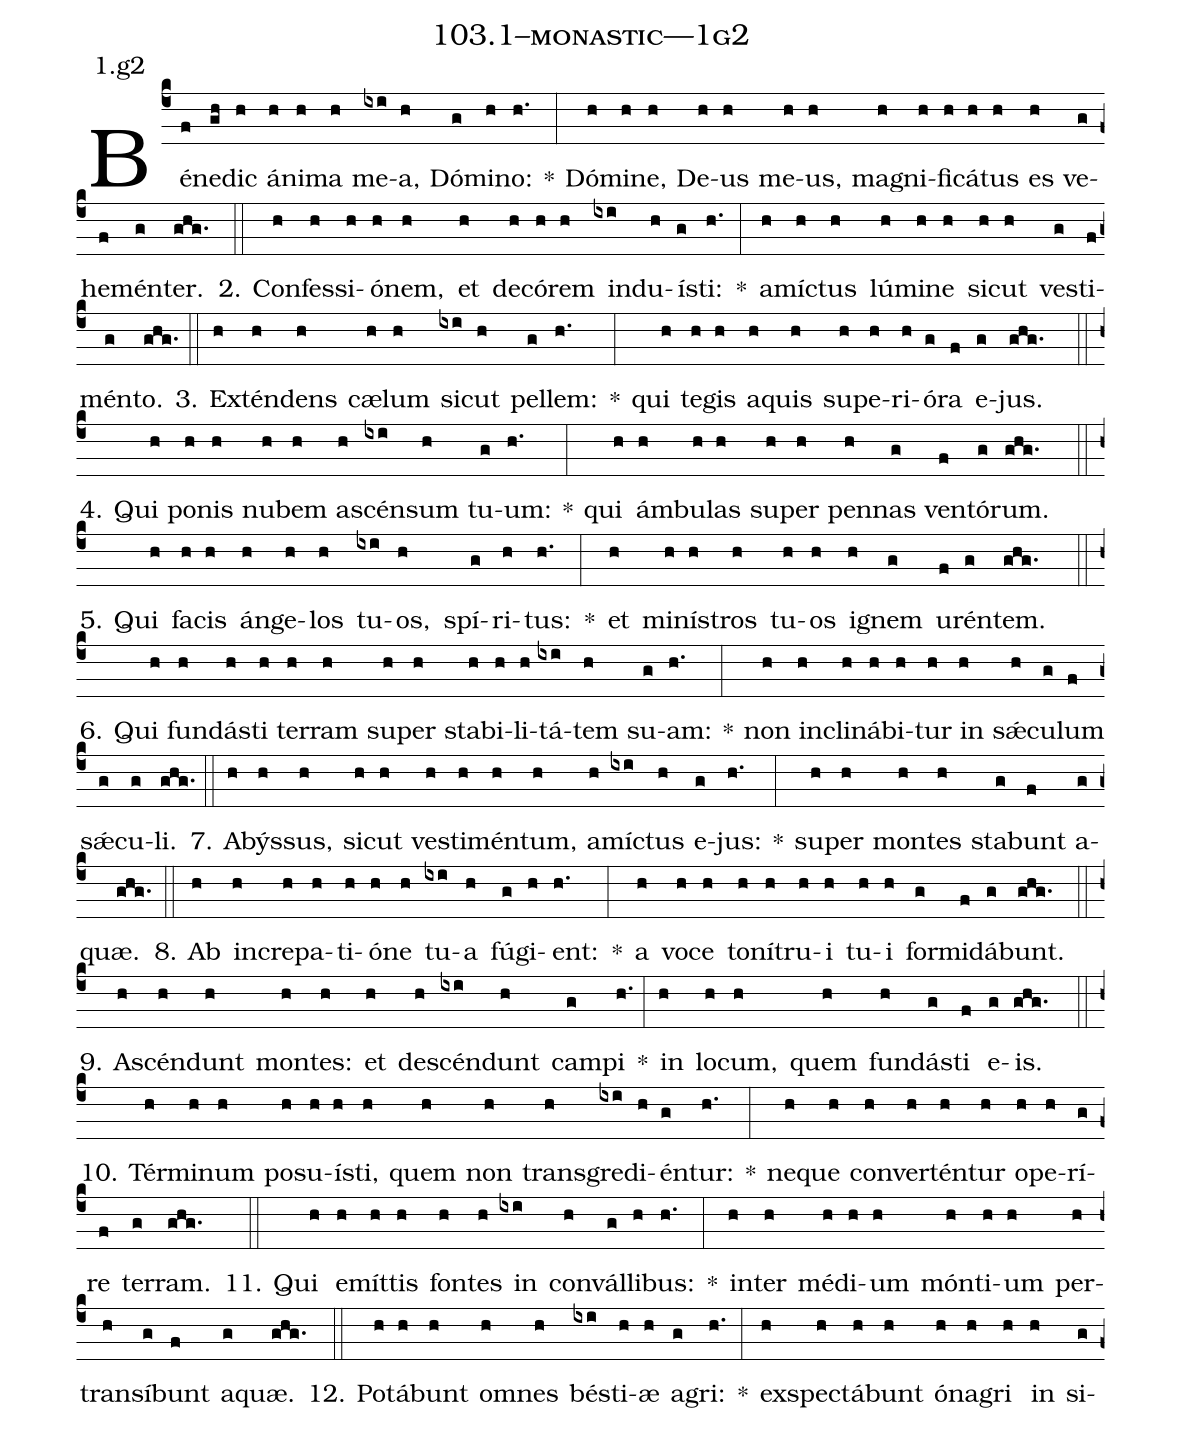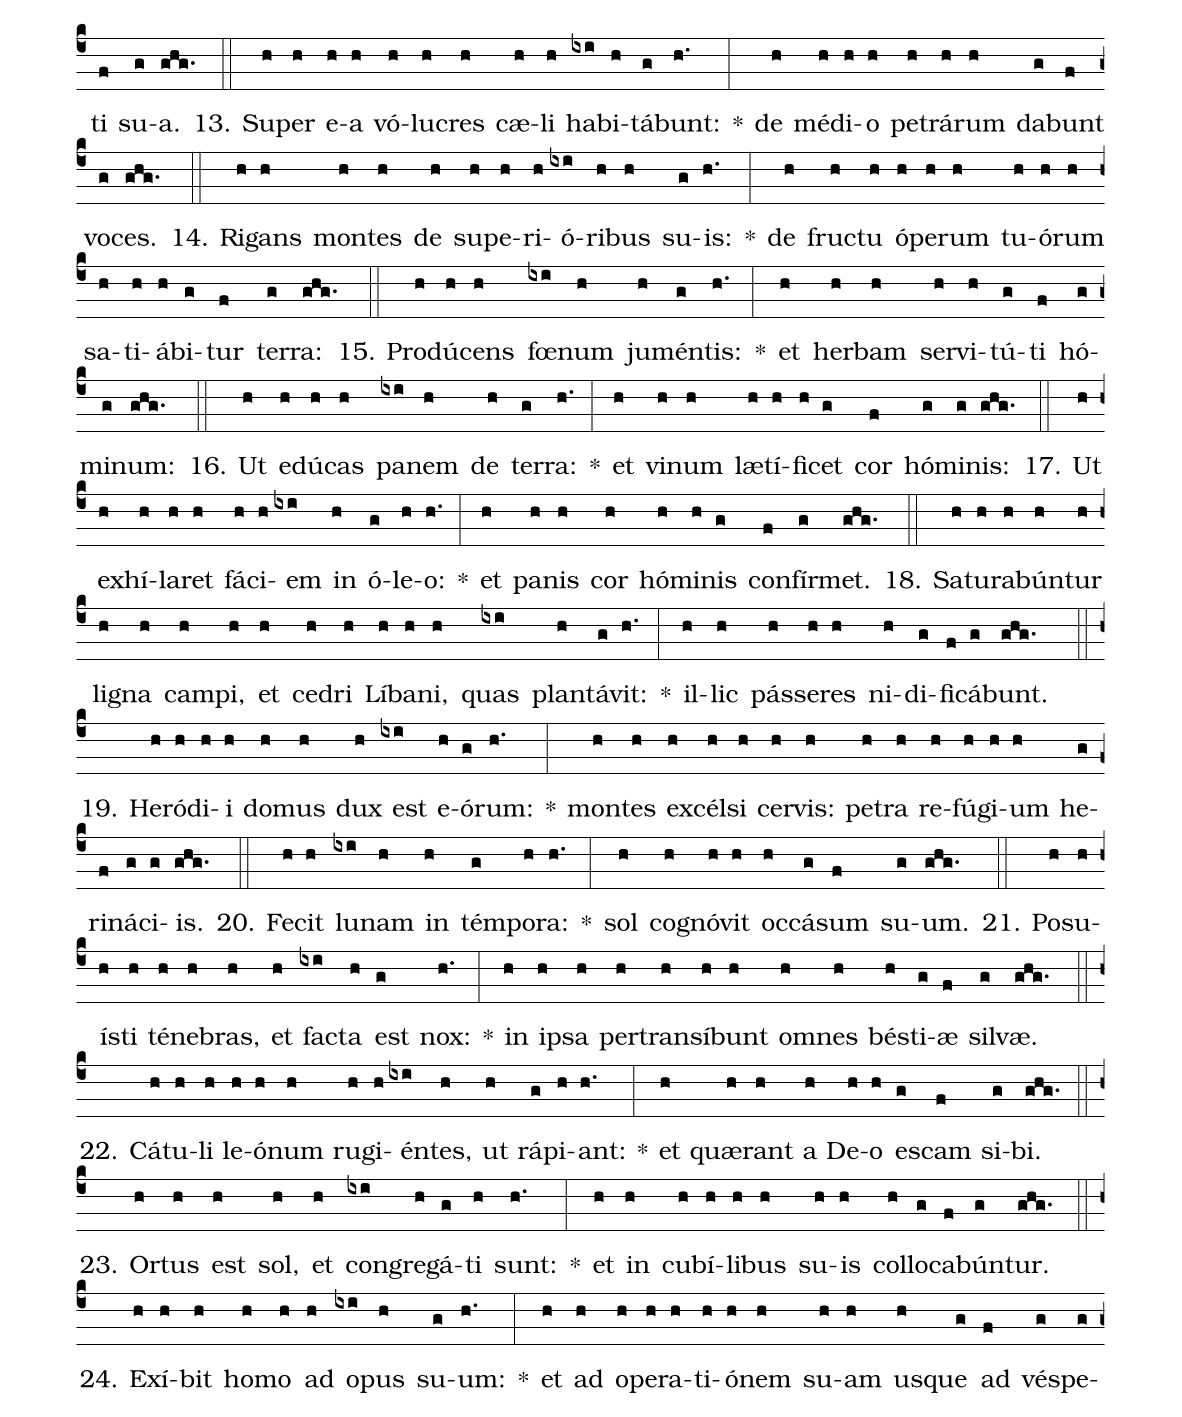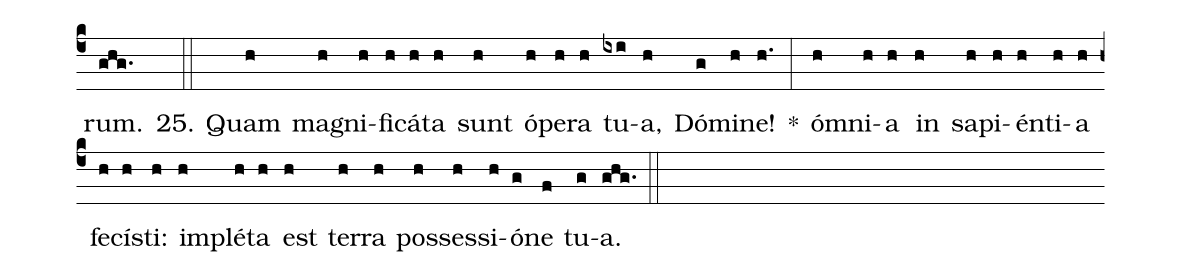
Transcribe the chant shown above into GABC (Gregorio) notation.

name: 103.1--monastic---1g2;
annotation: 1.g2;
%%
(c4)Bé(f)ne(gh)dic(h) á(h)ni(h)ma(h) me(ixi)a,(h) Dó(g)mi(h)no:(h.) *(:) Dó(h)mi(h)ne,(h) De(h)us(h) me(h)us,(h) ma(h)gni(h)fi(h)cá(h)tus(h) es(h) ve(g)he(f)mén(g)ter.(ghg.) (::)
2. Con(h)fes(h)si(h)ó(h)nem,(h) et(h) de(h)có(h)rem(h) ind(ixi)u(h)ís(g)ti:(h.) *(:) a(h)míc(h)tus(h) lú(h)mi(h)ne(h) sic(h)ut(h) ves(g)ti(f)mén(g)to.(ghg.) (::)
3. Ex(h)tén(h)dens(h) cæ(h)lum(h) sic(ixi)ut(h) pel(g)lem:(h.) *(:) qui(h) te(h)gis(h) a(h)quis(h) su(h)pe(h)ri(h)ó(g)ra(f) e(g)jus.(ghg.) (::)
4. Qui(h) po(h)nis(h) nu(h)bem(h) a(h)scén(ixi)sum(h) tu(g)um:(h.) *(:) qui(h) ám(h)bu(h)las(h) su(h)per(h) pen(h)nas(g) ven(f)tó(g)rum.(ghg.) (::)
5. Qui(h) fa(h)cis(h) án(h)ge(h)los(h) tu(ixi)os,(h) spí(g)ri(h)tus:(h.) *(:) et(h) mi(h)nís(h)tros(h) tu(h)os(h) i(h)gnem(g) u(f)rén(g)tem.(ghg.) (::)
6. Qui(h) fun(h)dás(h)ti(h) ter(h)ram(h) su(h)per(h) sta(h)bi(h)li(h)tá(ixi)tem(h) su(g)am:(h.) *(:) non(h) in(h)cli(h)ná(h)bi(h)tur(h) in(h) sǽ(h)cu(g)lum(f) sǽ(g)cu(g)li.(ghg.) (::)
7. A(h)býs(h)sus,(h) sic(h)ut(h) ves(h)ti(h)mén(h)tum,(h) a(h)míc(ixi)tus(h) e(g)jus:(h.) *(:) su(h)per(h) mon(h)tes(h) sta(g)bunt(f) a(g)quæ.(ghg.) (::)
8. Ab(h) in(h)cre(h)pa(h)ti(h)ó(h)ne(h) tu(ixi)a(h) fú(g)gi(h)ent:(h.) *(:) a(h) vo(h)ce(h) to(h)ní(h)tru(h)i(h) tu(h)i(h) for(g)mi(f)dá(g)bunt.(ghg.) (::)
9. A(h)scén(h)dunt(h) mon(h)tes:(h) et(h) de(h)scén(ixi)dunt(h) cam(g)pi(h.) *(:) in(h) lo(h)cum,(h) quem(h) fun(h)dás(g)ti(f) e(g)is.(ghg.) (::)
10. Tér(h)mi(h)num(h) po(h)su(h)ís(h)ti,(h) quem(h) non(h) trans(h)gre(ixi)di(h)én(g)tur:(h.) *(:) ne(h)que(h) con(h)ver(h)tén(h)tur(h) o(h)pe(h)rí(g)re(f) ter(g)ram.(ghg.) (::)
11. Qui(h) e(h)mít(h)tis(h) fon(h)tes(h) in(ixi) con(h)vál(g)li(h)bus:(h.) *(:) in(h)ter(h) mé(h)di(h)um(h) món(h)ti(h)um(h) per(h)trans(h)í(g)bunt(f) a(g)quæ.(ghg.) (::)
12. Po(h)tá(h)bunt(h) om(h)nes(h) bés(ixi)ti(h)æ(h) a(g)gri:(h.) *(:) ex(h)spec(h)tá(h)bunt(h) ó(h)na(h)gri(h) in(h) si(g)ti(f) su(g)a.(ghg.) (::)
13. Su(h)per(h) e(h)a(h) vó(h)lu(h)cres(h) cæ(h)li(h) ha(ixi)bi(h)tá(g)bunt:(h.) *(:) de(h) mé(h)di(h)o(h) pe(h)trá(h)rum(h) da(g)bunt(f) vo(g)ces.(ghg.) (::)
14. Ri(h)gans(h) mon(h)tes(h) de(h) su(h)pe(h)ri(h)ó(ixi)ri(h)bus(h) su(g)is:(h.) *(:) de(h) fruc(h)tu(h) ó(h)pe(h)rum(h) tu(h)ó(h)rum(h) sa(h)ti(h)á(h)bi(g)tur(f) ter(g)ra:(ghg.) (::)
15. Pro(h)dú(h)cens(h) fœ(ixi)num(h) ju(h)mén(g)tis:(h.) *(:) et(h) her(h)bam(h) ser(h)vi(h)tú(g)ti(f) hó(g)mi(g)num:(ghg.) (::)
16. Ut(h) e(h)dú(h)cas(h) pa(ixi)nem(h) de(h) ter(g)ra:(h.) *(:) et(h) vi(h)num(h) læ(h)tí(h)fi(h)cet(g) cor(f) hó(g)mi(g)nis:(ghg.) (::)
17. Ut(h) ex(h)hí(h)la(h)ret(h) fá(h)ci(h)em(ixi) in(h) ó(g)le(h)o:(h.) *(:) et(h) pa(h)nis(h) cor(h) hó(h)mi(h)nis(g) con(f)fír(g)met.(ghg.) (::)
18. Sa(h)tu(h)ra(h)bún(h)tur(h) li(h)gna(h) cam(h)pi,(h) et(h) ce(h)dri(h) Lí(h)ba(h)ni,(h) quas(ixi) plan(h)tá(g)vit:(h.) *(:) il(h)lic(h) pás(h)se(h)res(h) ni(h)di(g)fi(f)cá(g)bunt.(ghg.) (::)
19. He(h)ró(h)di(h)i(h) do(h)mus(h) dux(h) est(ixi) e(h)ó(g)rum:(h.) *(:) mon(h)tes(h) ex(h)cél(h)si(h) cer(h)vis:(h) pe(h)tra(h) re(h)fú(h)gi(h)um(h) he(g)ri(f)ná(g)ci(g)is.(ghg.) (::)
20. Fe(h)cit(h) lu(ixi)nam(h) in(h) tém(g)po(h)ra:(h.) *(:) sol(h) co(h)gnó(h)vit(h) oc(h)cá(g)sum(f) su(g)um.(ghg.) (::)
21. Po(h)su(h)ís(h)ti(h) té(h)ne(h)bras,(h) et(h) fac(ixi)ta(h) est(g) nox:(h.) *(:) in(h) ip(h)sa(h) per(h)trans(h)í(h)bunt(h) om(h)nes(h) bés(h)ti(g)æ(f) sil(g)væ.(ghg.) (::)
22. Cá(h)tu(h)li(h) le(h)ó(h)num(h) ru(h)gi(h)én(ixi)tes,(h) ut(h) rá(g)pi(h)ant:(h.) *(:) et(h) quæ(h)rant(h) a(h) De(h)o(h) es(g)cam(f) si(g)bi.(ghg.) (::)
23. Or(h)tus(h) est(h) sol,(h) et(h) con(ixi)gre(h)gá(g)ti(h) sunt:(h.) *(:) et(h) in(h) cu(h)bí(h)li(h)bus(h) su(h)is(h) col(h)lo(g)ca(f)bún(g)tur.(ghg.) (::)
24. Ex(h)í(h)bit(h) ho(h)mo(h) ad(h) o(ixi)pus(h) su(g)um:(h.) *(:) et(h) ad(h) o(h)pe(h)ra(h)ti(h)ó(h)nem(h) su(h)am(h) us(h)que(g) ad(f) vés(g)pe(g)rum.(ghg.) (::)
25. Quam(h) ma(h)gni(h)fi(h)cá(h)ta(h) sunt(h) ó(h)pe(h)ra(h) tu(ixi)a,(h) Dó(g)mi(h)ne!(h.) *(:) óm(h)ni(h)a(h) in(h) sa(h)pi(h)én(h)ti(h)a(h) fe(h)cís(h)ti:(h) im(h)plé(h)ta(h) est(h) ter(h)ra(h) pos(h)ses(h)si(h)ó(g)ne(f) tu(g)a.(ghg.) (::)
